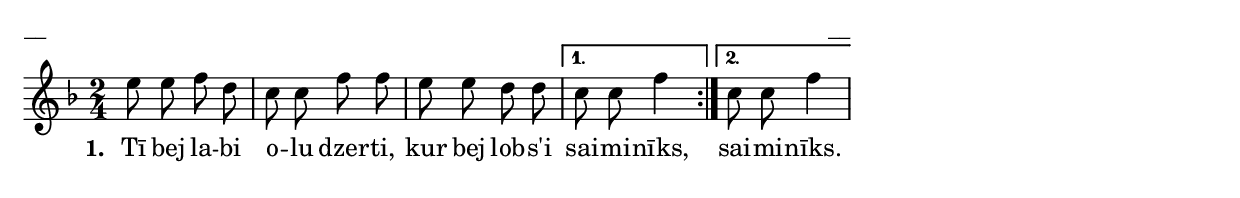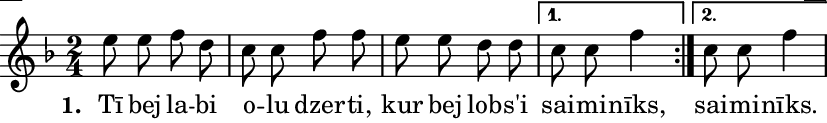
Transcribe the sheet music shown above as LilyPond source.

\version "2.13.18"
#(ly:set-option 'crop #t)

\paper {
line-width = 14\cm
left-margin = 0.4\cm
between-system-padding = 0.1\cm
between-system-space = 0.1\cm
}
% SBTZK, p.30
\layout {
indent = #0
ragged-last = ##f
}


voiceA = \relative c' {
\clef "treble"
\key f \major
\time 2/4
\repeat volta 2 { e'8 e f d | c c f f | e e d d }
\alternative {
{c c f4}
{c8 c f4}
}
}

lyricA = \lyricmode {
\set stanza = "1. "
Tī bej la -- bi o -- lu dzer -- ti, kur bej lob -- s'i sai -- mi -- nīks, sai -- mi -- nīks.
}

fullScore = <<
%\new ChordNames { \chordsA }
\new Staff {
<<
\new Voice = "voiceA" { \oneVoice \autoBeamOff \voiceA }
\new Lyrics \lyricsto "voiceA" \lyricA
%\new Voice = "voiceB" { \voiceTwo \autoBeamOff \voiceB }
>>
}
>>



\score {
\fullScore
\header { piece = "__" opus = "__" }
}
\markup { \with-color #(x11-color 'white) \sans \smaller "__" }
\score {
\unfoldRepeats
\fullScore
\midi {
\context { \Staff \remove "Staff_performer" }
\context { \Voice \consists "Staff_performer" }
}
}


